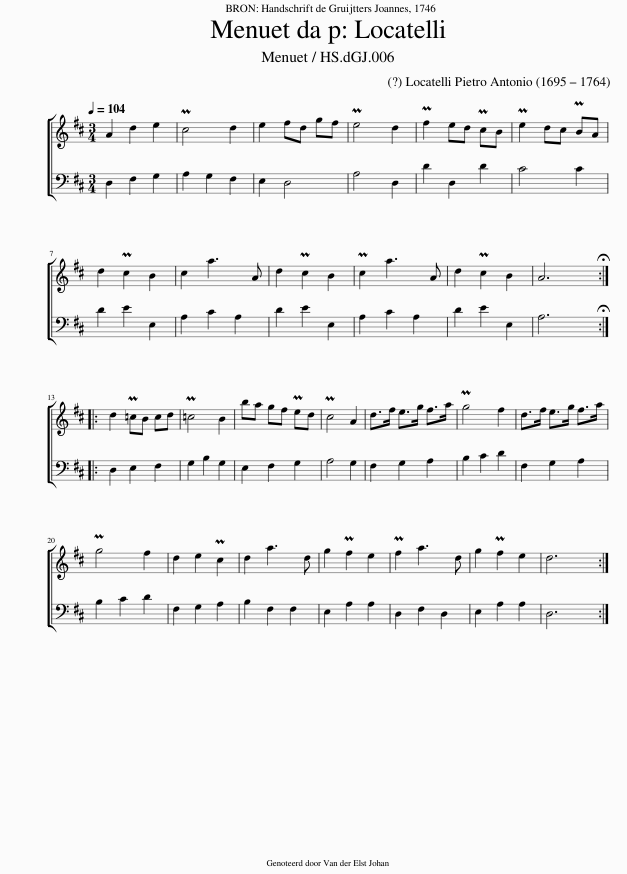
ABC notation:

X:1
%%score [ 1 2 ]
L:1/8
Q:1/4=104
M:3/4
I:linebreak $
K:D
V:1 treble
V:2 bass
V:1
 A2 d2 e2 | Pc4 d2 | e2 fd gf | Pe4 d2 | Pf2 ed PcB | %5
 Pe2 dc PBA |$ d2 Pc2 B2 | c2 a3 A | d2 Pc2 B2 | Pc2 a3 A | %10
 d2 Pc2 B2 | A6 ::$ d2 P=cB cd | P=c4 B2 | ba gf Ped | %15
 Pc4 A2 | d>f e>g f>a | Pg4 f2 | d>f e>g f>a |$ Pg4 f2 | %20
 d2 e2 Pc2 | d2 a3 d | g2 Pf2 e2 | Pf2 a3 d | g2 Pf2 e2 | %25
 d6 :| %26
V:2
 D,2 F,2 G,2 | A,2 G,2 F,2 | E,2 D,4 | A,4 D,2 | D2 D,2 D2 | %5
 C4 C2 |$ D2 E2 E,2 | A,2 C2 A,2 | D2 E2 E,2 | A,2 C2 A,2 | %10
 D2 E2 E,2 | A,6 ::$ D,2 E,2 F,2 | G,2 B,2 G,2 | E,2 F,2 G,2 | %15
 A,4 G,2 | F,2 G,2 A,2 | B,2 C2 D2 | F,2 G,2 A,2 |$ B,2 C2 D2 | %20
 F,2 G,2 A,2 | B,2 F,2 F,2 | E,2 A,2 A,2 | D,2 F,2 D,2 | E,2 A,2 A,2 | %25
 D,6 :| %26
